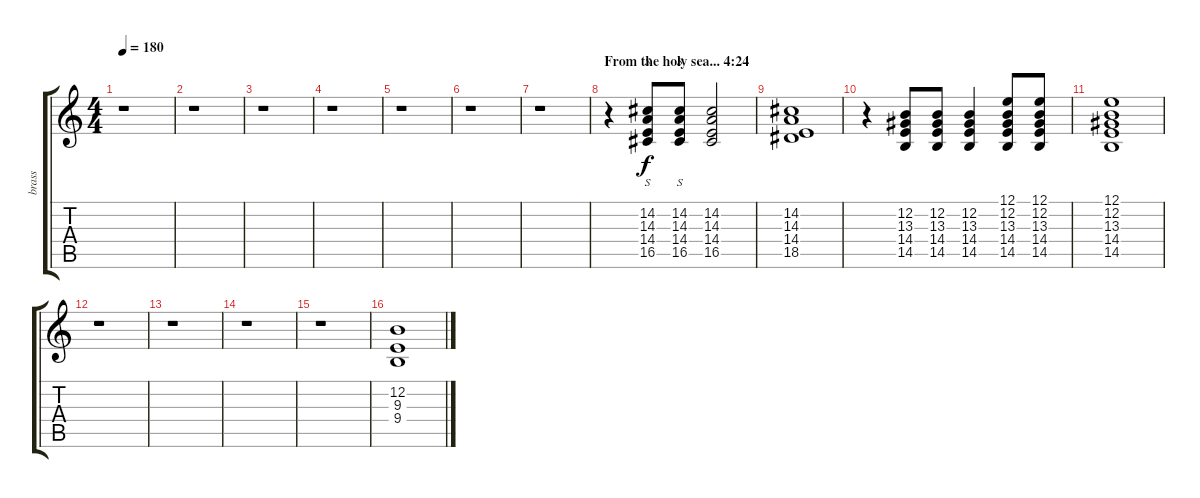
\track ("brass" "brass") {instrument brasssection}
\staff {score tabs}
\tuning (E4 B3 G3 D3 A2 E2) {hide}
\ts (4 4)
\tempo 180
\clef g2
\ks c
r.1{dy f} |
r.1 |
r.1 |
r.1 |
r.1 |
r.1 |
r.1 |
\section ("" "From the holy sea... 4:24")
r.4 (14.2 14.3 14.4 16.5).8{s} (14.2 14.3 14.4 16.5).8{s} (14.2 14.3 14.4 16.5).2 |
(14.2 14.3 14.4 18.5).1 |
r.4 (12.2 13.3 14.4 14.5).8 (12.2 13.3 14.4 14.5).8 (12.2 13.3 14.4 14.5).4 (12.1 12.2 13.3 14.4 14.5).8 (12.1 12.2 13.3 14.4 14.5).8 |
(12.1 12.2 13.3 14.4 14.5).1 |
r.1 |
r.1 |
r.1 |
r.1{volume 8} |
(12.2 9.3 9.4).1{volume 14}
